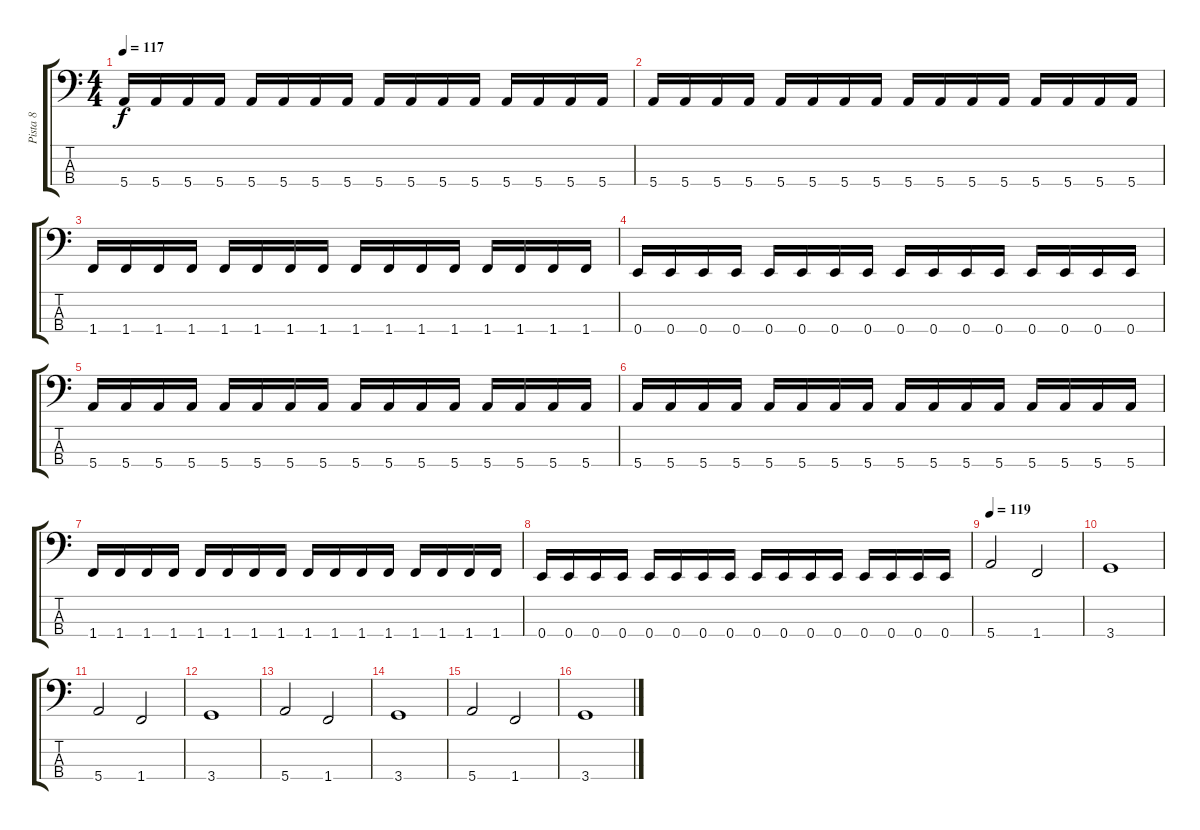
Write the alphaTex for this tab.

\track ("Pista 8" "Pista 8") {instrument electricbasspick}
\staff {score tabs}
\tuning (G2 D2 A1 E1) {hide}
\ts (4 4)
\tempo 117
\clef f4
\ks c
5.4.16{dy f} 5.4.16 5.4.16 5.4.16 5.4.16 5.4.16 5.4.16 5.4.16 5.4.16 5.4.16 5.4.16 5.4.16 5.4.16 5.4.16 5.4.16 5.4.16 |
5.4.16 5.4.16 5.4.16 5.4.16 5.4.16 5.4.16 5.4.16 5.4.16 5.4.16 5.4.16 5.4.16 5.4.16 5.4.16 5.4.16 5.4.16 5.4.16 |
1.4.16 1.4.16 1.4.16 1.4.16 1.4.16 1.4.16 1.4.16 1.4.16 1.4.16 1.4.16 1.4.16 1.4.16 1.4.16 1.4.16 1.4.16 1.4.16 |
0.4.16 0.4.16 0.4.16 0.4.16 0.4.16 0.4.16 0.4.16 0.4.16 0.4.16 0.4.16 0.4.16 0.4.16 0.4.16 0.4.16 0.4.16 0.4.16 |
5.4.16 5.4.16 5.4.16 5.4.16 5.4.16 5.4.16 5.4.16 5.4.16 5.4.16 5.4.16 5.4.16 5.4.16 5.4.16 5.4.16 5.4.16 5.4.16 |
5.4.16 5.4.16 5.4.16 5.4.16 5.4.16 5.4.16 5.4.16 5.4.16 5.4.16 5.4.16 5.4.16 5.4.16 5.4.16 5.4.16 5.4.16 5.4.16 |
1.4.16 1.4.16 1.4.16 1.4.16 1.4.16 1.4.16 1.4.16 1.4.16 1.4.16 1.4.16 1.4.16 1.4.16 1.4.16 1.4.16 1.4.16 1.4.16 |
0.4.16 0.4.16 0.4.16 0.4.16 0.4.16 0.4.16 0.4.16 0.4.16 0.4.16 0.4.16 0.4.16 0.4.16 0.4.16 0.4.16 0.4.16 0.4.16 |
\tempo 119
5.4.2 1.4.2 |
3.4.1 |
5.4.2 1.4.2 |
3.4.1 |
5.4.2 1.4.2 |
3.4.1 |
5.4.2 1.4.2 |
3.4.1
